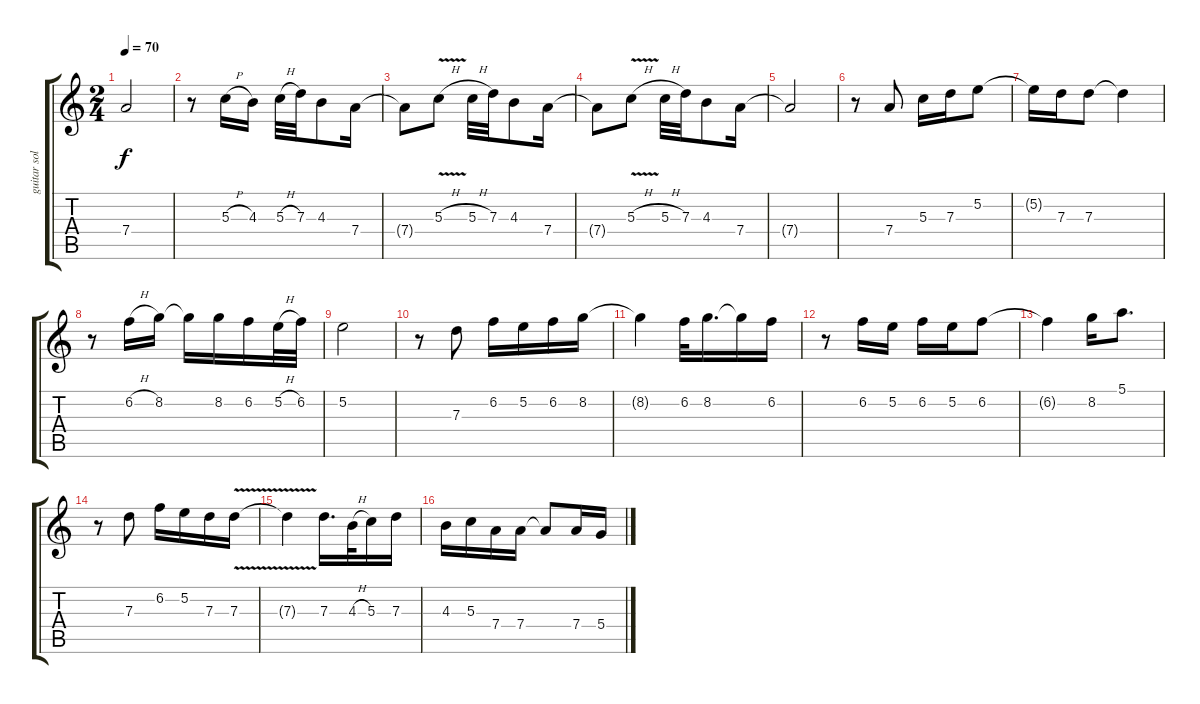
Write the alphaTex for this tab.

\track ("guitar solo" "guitar sol") {instrument acousticguitarnylon}
\staff {score tabs}
\tuning (E4 B3 G3 D3 A2 E2) {hide}
\ts (2 4)
\tempo 70
\clef g2
\ks c
7.4{t}.2{dy f} |
r.8 5.3{h}.16 4.3.16 5.3{h}.32 7.3.32 4.3.8 7.4.16 |
7.4{t}.8 5.3{v h}.8 5.3{h}.32 7.3.32 4.3.8 7.4.16 |
7.4{t}.8 5.3{v h}.8 5.3{h}.32 7.3.32 4.3.8 7.4.16 |
7.4{t}.2 |
r.8 7.4.8 5.3.16 7.3.16 5.2.8 |
5.2{t}.16 7.3.16 7.3.8 7.3{t}.4 |
r.8 6.2{h}.16 8.2.16 8.2{t}.16 8.2.16 6.2.16 5.2{h}.32 6.2.32 |
5.2.2 |
r.8 7.3.8 6.2.16 5.2.16 6.2.16 8.2.16 |
8.2{t}.4 6.2.32 8.2.16{d} 8.2{t}.16 6.2.16 |
r.8 6.2.16 5.2.16 6.2.16 5.2.16 6.2.8 |
6.2{t}.4 8.2.16 5.1.8{d} |
r.8 7.3.8 6.2.16 5.2.16 7.3.16 7.3{v}.16 |
7.3{t}.4 7.3.16{d} 4.3{h}.32 5.3.16 7.3.16 |
4.3.16 5.3.16 7.4.16 7.4.16 7.4{t}.8 7.4.16 5.4.16
